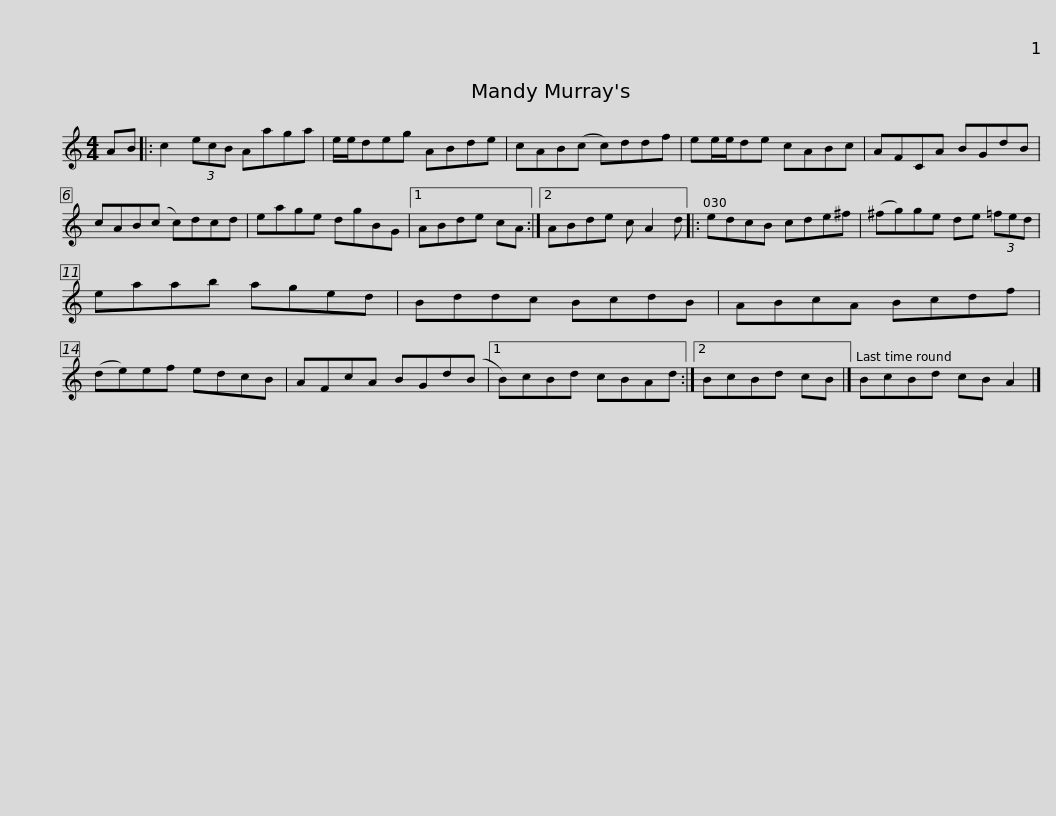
X:1
L:1/8
M:4/4
I:linebreak $
K:C
V:1 treble
V:1
 AB |: c2 (3ecB Aaga | e/e/deg ABde | cAB(c c)ddf | ee/e/de cABc | %5
 AFCA BGdB |$ cAB(c c)dcd | eage dgBG |1 ABde cA :|2 ABde c A2 d |: %10
 edcB cde^f |$ (^fg)ge de (3=fed | eaab aged | Bddc BcdB | ABcA Bcdf | %15
 (de)ef edcB |$ AFcA BGd(B |1 B)cBd cBAd :|2 BcBd cB |] BcBd cB A2 |] %20
